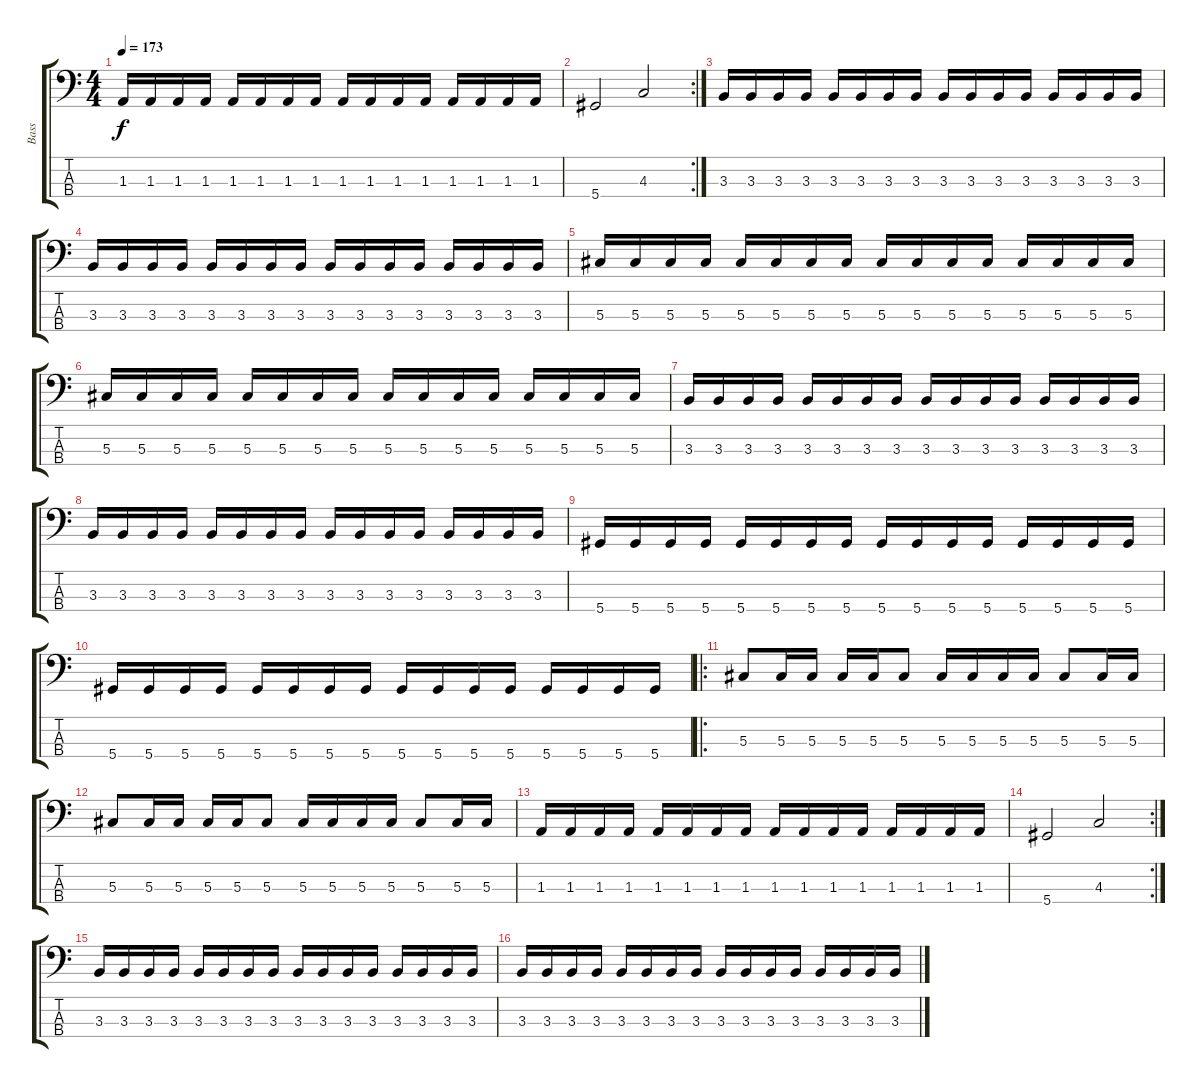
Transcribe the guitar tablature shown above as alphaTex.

\track ("Bass" "Bass") {instrument electricbasspick}
\staff {score tabs}
\tuning (Gb2 Db2 Ab1 Eb1) {hide}
\ts (4 4)
\tempo 173
\clef f4
\ks c
1.3.16{dy f} 1.3.16 1.3.16 1.3.16 1.3.16 1.3.16 1.3.16 1.3.16 1.3.16 1.3.16 1.3.16 1.3.16 1.3.16 1.3.16 1.3.16 1.3.16 |
\rc 2
5.4.2 4.3.2 |
3.3.16 3.3.16 3.3.16 3.3.16 3.3.16 3.3.16 3.3.16 3.3.16 3.3.16 3.3.16 3.3.16 3.3.16 3.3.16 3.3.16 3.3.16 3.3.16 |
3.3.16 3.3.16 3.3.16 3.3.16 3.3.16 3.3.16 3.3.16 3.3.16 3.3.16 3.3.16 3.3.16 3.3.16 3.3.16 3.3.16 3.3.16 3.3.16 |
5.3.16 5.3.16 5.3.16 5.3.16 5.3.16 5.3.16 5.3.16 5.3.16 5.3.16 5.3.16 5.3.16 5.3.16 5.3.16 5.3.16 5.3.16 5.3.16 |
5.3.16 5.3.16 5.3.16 5.3.16 5.3.16 5.3.16 5.3.16 5.3.16 5.3.16 5.3.16 5.3.16 5.3.16 5.3.16 5.3.16 5.3.16 5.3.16 |
3.3.16 3.3.16 3.3.16 3.3.16 3.3.16 3.3.16 3.3.16 3.3.16 3.3.16 3.3.16 3.3.16 3.3.16 3.3.16 3.3.16 3.3.16 3.3.16 |
3.3.16 3.3.16 3.3.16 3.3.16 3.3.16 3.3.16 3.3.16 3.3.16 3.3.16 3.3.16 3.3.16 3.3.16 3.3.16 3.3.16 3.3.16 3.3.16 |
5.4.16 5.4.16 5.4.16 5.4.16 5.4.16 5.4.16 5.4.16 5.4.16 5.4.16 5.4.16 5.4.16 5.4.16 5.4.16 5.4.16 5.4.16 5.4.16 |
5.4.16 5.4.16 5.4.16 5.4.16 5.4.16 5.4.16 5.4.16 5.4.16 5.4.16 5.4.16 5.4.16 5.4.16 5.4.16 5.4.16 5.4.16 5.4.16 |
\ro
5.3.8 5.3.16 5.3.16 5.3.16 5.3.16 5.3.8 5.3.16 5.3.16 5.3.16 5.3.16 5.3.8 5.3.16 5.3.16 |
5.3.8 5.3.16 5.3.16 5.3.16 5.3.16 5.3.8 5.3.16 5.3.16 5.3.16 5.3.16 5.3.8 5.3.16 5.3.16 |
1.3.16 1.3.16 1.3.16 1.3.16 1.3.16 1.3.16 1.3.16 1.3.16 1.3.16 1.3.16 1.3.16 1.3.16 1.3.16 1.3.16 1.3.16 1.3.16 |
\rc 2
5.4.2 4.3.2 |
3.3.16 3.3.16 3.3.16 3.3.16 3.3.16 3.3.16 3.3.16 3.3.16 3.3.16 3.3.16 3.3.16 3.3.16 3.3.16 3.3.16 3.3.16 3.3.16 |
3.3.16 3.3.16 3.3.16 3.3.16 3.3.16 3.3.16 3.3.16 3.3.16 3.3.16 3.3.16 3.3.16 3.3.16 3.3.16 3.3.16 3.3.16 3.3.16
